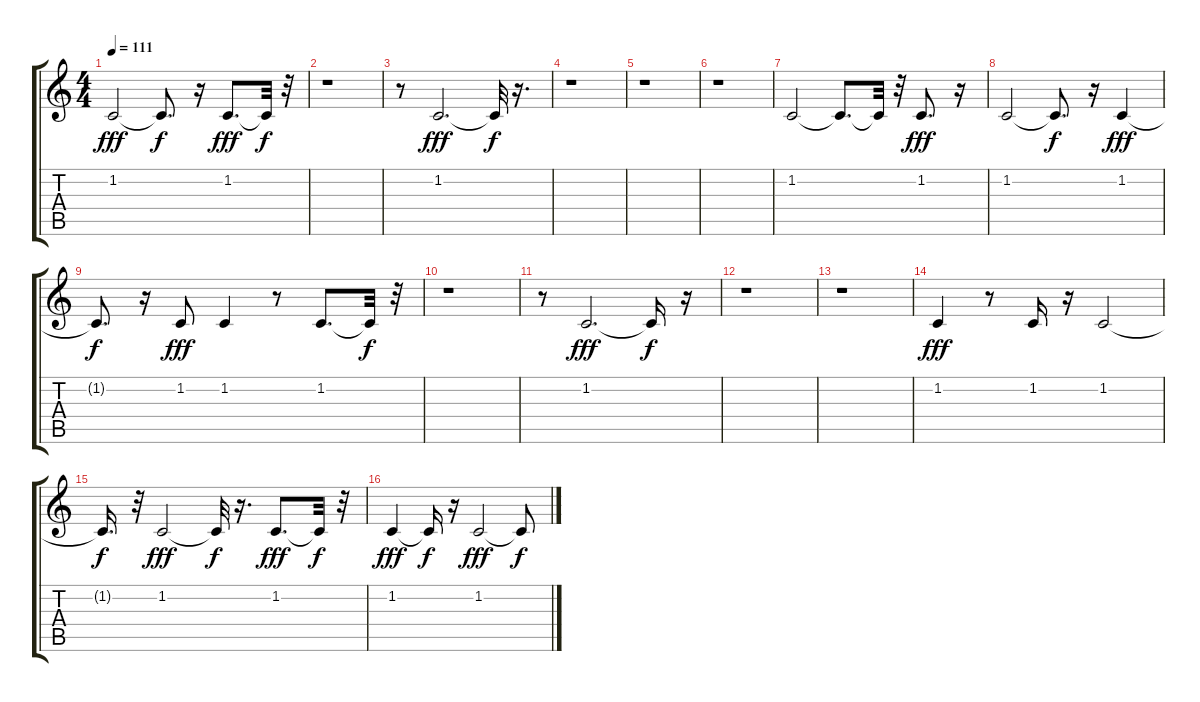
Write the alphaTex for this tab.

\track "" {instrument brightacousticpiano}
\staff {score tabs}
\tuning (E4 B3 G3 D3 A2 E2) {hide}
\ts (4 4)
\tempo 111
\clef g2
\ks c
1.2.2{dy fff} 1.2{t}.8{d dy f} r.16 1.2.8{d dy fff} 1.2{t}.32{dy f} r.32 |
r.1 |
r.8 1.2.2{d dy fff} 1.2{t}.32{dy f} r.16{d} |
r.1 |
r.1 |
r.1 |
1.2.2 1.2{t}.8{d} 1.2{t}.32 r.32 1.2.8{d dy fff} r.16 |
1.2.2 1.2{t}.8{d dy f} r.16 1.2.4{dy fff} |
1.2{t}.8{d dy f} r.16 1.2.8{dy fff} 1.2.4 r.8 1.2.8{d} 1.2{t}.32{dy f} r.32 |
r.1 |
r.8 1.2.2{d dy fff} 1.2{t}.16{dy f} r.16 |
r.1 |
r.1 |
1.2.4{dy fff} r.8 1.2.16 r.16 1.2.2 |
1.2{t}.16{d dy f} r.32 1.2.2{dy fff} 1.2{t}.32{dy f} r.16{d} 1.2.8{d dy fff} 1.2{t}.32{dy f} r.32 |
1.2.4{dy fff} 1.2{t}.16{dy f} r.16 1.2.2{dy fff} 1.2{t}.8{dy f}
